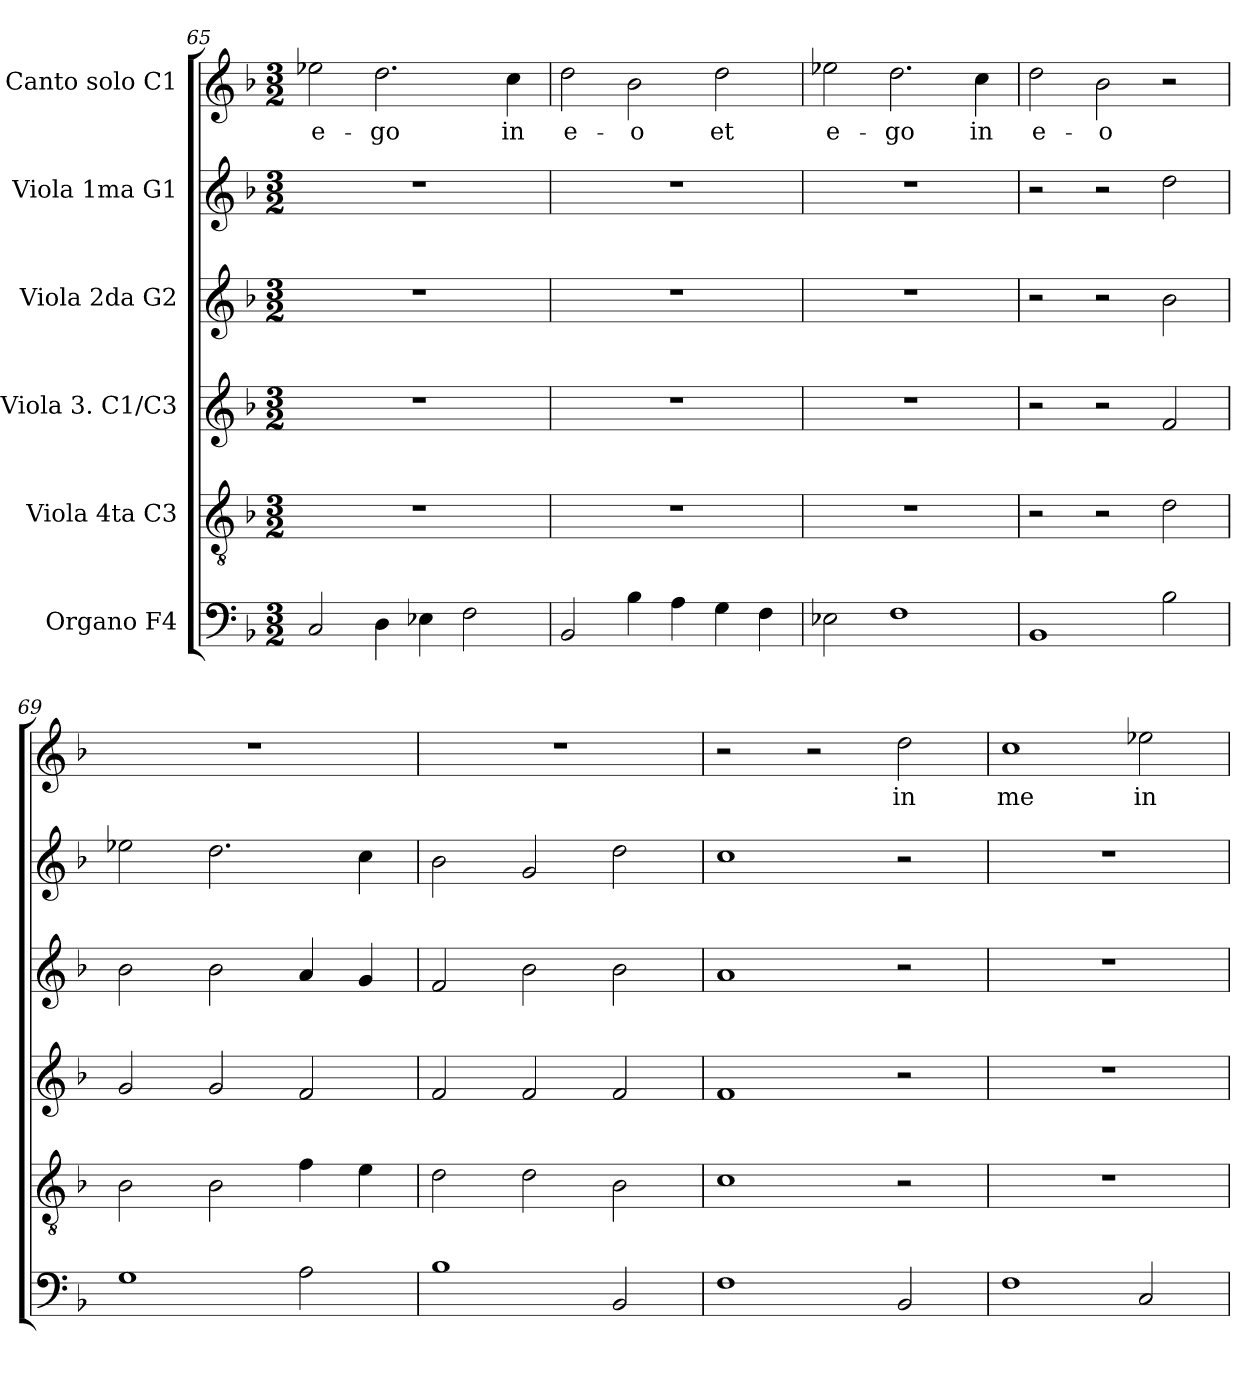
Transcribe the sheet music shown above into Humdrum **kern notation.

**kern	**kern	**kern	**kern	**kern	**kern	**text
*part6	*part5	*part4	*part3	*part2	*part1	*part1
*staff6	*staff5	*staff4	*staff3	*staff2	*staff1	*staff1
*I"Organo F4	*I"Viola 4ta C3	*I"Viola 3. C1/C3	*I"Viola 2da G2	*I"Viola 1ma G1	*I"Canto solo C1	*
*clefF4	*clefGv2	*clefG2	*clefG2	*clefG2	*clefG2	*
*k[b-]	*k[b-]	*k[b-]	*k[b-]	*k[b-]	*k[b-]	*
*d:	*d:	*d:	*d:	*d:	*d:	*
*M3/2	*M3/2	*M3/2	*M3/2	*M3/2	*M3/2	*
=65	=65	=65	=65	=65	=65	=65
!	!	!	!	!	!	!LO:LY:b
2C/	1.r	1.r	1.r	1.r	2ee-X\	e-
!	!	!	!	!	!	!LO:LY:b
4D\	.	.	.	.	2.dd\	-go
4E-X\	.	.	.	.	.	.
2F\	.	.	.	.	.	.
!	!	!	!	!	!	!LO:LY:b
.	.	.	.	.	4cc\	in
=66	=66	=66	=66	=66	=66	=66
!	!	!	!	!	!	!LO:LY:b
2BB-/	1.r	1.r	1.r	1.r	2dd\	e-
!	!	!	!	!	!	!LO:LY:b
4B-\	.	.	.	.	2b-\	-o
4A\	.	.	.	.	.	.
!	!	!	!	!	!	!LO:LY:b
4G\	.	.	.	.	2dd\	et
4F\	.	.	.	.	.	.
!!LO:LB:g=z
=67	=67	=67	=67	=67	=67	=67
!	!	!	!	!	!	!LO:LY:b
2E-X\	1.r	1.r	1.r	1.r	2ee-X\	e-
!	!	!	!	!	!	!LO:LY:b
1F	.	.	.	.	2.dd\	-go
!	!	!	!	!	!	!LO:LY:b
.	.	.	.	.	4cc\	in
=68	=68	=68	=68	=68	=68	=68
!	!	!	!	!	!	!LO:LY:b
1BB-	2r	2r	2r	2r	2dd\	e-
!	!	!	!	!	!	!LO:LY:b
.	2r	2r	2r	2r	2b-\	-o
2B-\	2d\	2f/	2b-\	2dd\	2r	.
=69	=69	=69	=69	=69	=69	=69
1G	2B-\	2g/	2b-\	2ee-X\	1.r	.
.	2B-\	2g/	2b-\	2.dd\	.	.
2A\	4f\	2f/	4a/	.	.	.
.	4e\	.	4g/	4cc\	.	.
=70	=70	=70	=70	=70	=70	=70
1B-	2d\	2f/	2f/	2b-\	1.r	.
.	2d\	2f/	2b-\	2g/	.	.
2BB-/	2B-\	2f/	2b-\	2dd\	.	.
=71	=71	=71	=71	=71	=71	=71
1F	1c	1f	1a	1cc	2r	.
.	.	.	.	.	2r	.
!	!	!	!	!	!	!LO:LY:b
2BB-/	2r	2r	2r	2r	2dd\	in
=72	=72	=72	=72	=72	=72	=72
!	!	!	!	!	!	!LO:LY:b
1F	1.r	1.r	1.r	1.r	1cc	me
!	!	!	!	!	!	!LO:LY:b
2C/	.	.	.	.	2ee-X\	in
=	=	=	=	=	=	=
*-	*-	*-	*-	*-	*-	*-
